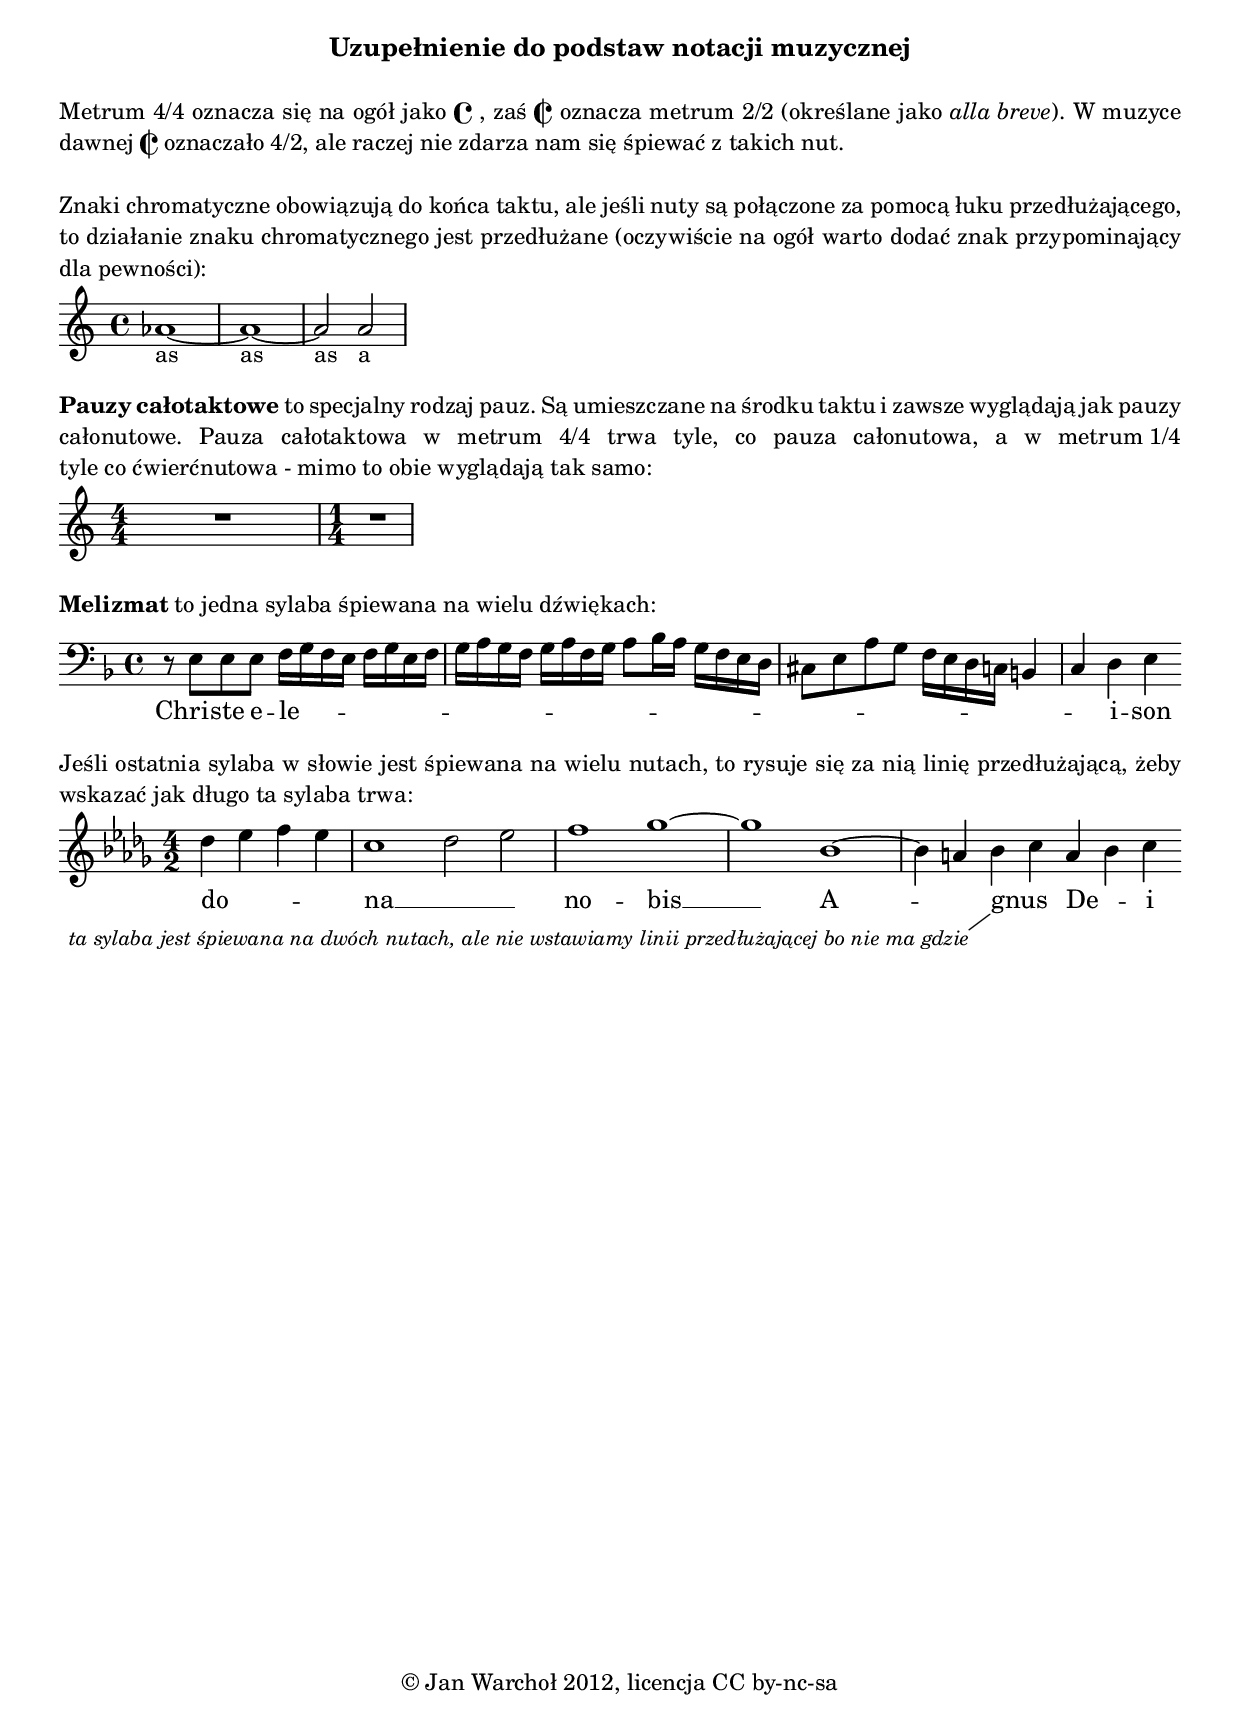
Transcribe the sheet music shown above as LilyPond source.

\version "2.15.36"

% #(set-global-staff-size 17)

\paper {
  indent = 0
  markup-system-spacing #'padding = #0.5
  score-markup-spacing #'padding = #3.3
  score-markup-spacing #'basic-distance = #0
  top-markup-spacing #'padding = #3
  ragged-bottom = ##t
}

\header {
  instrument = "Uzupełnienie do podstaw notacji muzycznej"
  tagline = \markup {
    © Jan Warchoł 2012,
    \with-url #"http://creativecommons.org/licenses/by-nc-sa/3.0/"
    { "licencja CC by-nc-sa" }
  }
}

\markup \vspace #1

\markup \justify {
  Metrum 4/4 oznacza się na ogół jako
  \raise #0.6 \musicglyph #"timesig.C44",
  zaś \raise #0.6 \musicglyph #"timesig.C22" oznacza metrum 2/2
  (określane jako \concat { \italic "alla breve"). }
  W muzyce dawnej \raise #0.6 \musicglyph #"timesig.C22"
  oznaczało 4/2, ale raczej nie zdarza nam się śpiewać z takich nut.
}
\markup \vspace #1

\markup \justify {
  Znaki chromatyczne obowiązują "do końca" taktu, ale jeśli
  nuty są połączone "za pomocą" łuku przedłużającego,
  to działanie znaku chromatycznego jest przedłużane (oczywiście
  na ogół warto dodać znak przypominający dla pewności):
}
\score {
  {
    as'1_"as" ~ as'1_"as" ~ as'2_"as"
    \once \override Accidental #'stencil = ##f
    a'_"a"
  }
}

\markup \justify {
  \bold { Pauzy całotaktowe } to specjalny rodzaj pauz.
  Są umieszczane na środku taktu i zawsze wyglądają jak
  pauzy całonutowe. Pauza całotaktowa w metrum 4/4 trwa
  tyle, co pauza całonutowa, a w "metrum 1/4"
  "tyle co ćwierćnutowa" - mimo to obie wyglądają tak samo:
}
\score {
  { \numericTimeSignature R1  \time 1/4  R4 }
  \layout { line-width = 6\cm ragged-right = ##f }
}

\markup \justify {
  \bold Melizmat to jedna sylaba śpiewana na wielu dźwiękach:
}
\score {
  \relative f {
    \clef F
    \key d \minor
    r8 e e e f16 \melisma g f e f g e f
    g a g f g a f g a8 bes16 a g f e d
    cis8 e a g f16 e d c b4
    c4 \melismaEnd d e
  }
  \addlyrics {
    \once \override LyricText #'self-alignment-X = #0.7
    Chri -- ste e -- le -- i -- son
  }
  \layout {
    system-count = #1
  }
}

\markup \justify {
  Jeśli ostatnia sylaba w słowie jest śpiewana na wielu nutach,
  to rysuje się za nią linię przedłużającą, żeby wskazać
  jak długo ta sylaba trwa:
}

\score {
  <<
    \new Voice = mix \relative f'' {
      \key bes \minor
      \time 4/2
      \partial 1 des \melisma es f es \melismaEnd
      c1 \melisma des2 es \melismaEnd
      f1 ges~
      ges1 bes,~
      bes4 a bes c a bes c
    }
    \new Lyrics \with { \consists "Balloon_engraver" }
    \lyricsto mix \lyricmode {
      do -- na __ no -- bis __ A -- _
      \override BalloonTextItem #'annotation-balloon = ##f
      \balloonGrobText #'LyricText #'(-2 . -1.5)
      \markup \smaller \italic {
        ta sylaba jest śpiewana na dwóch nutach, ale nie
        wstawiamy linii przedłużającej bo nie ma gdzie
      }
      gnus _ De -- _ i
    }
  >>
  \layout { ragged-right = ##f }
}